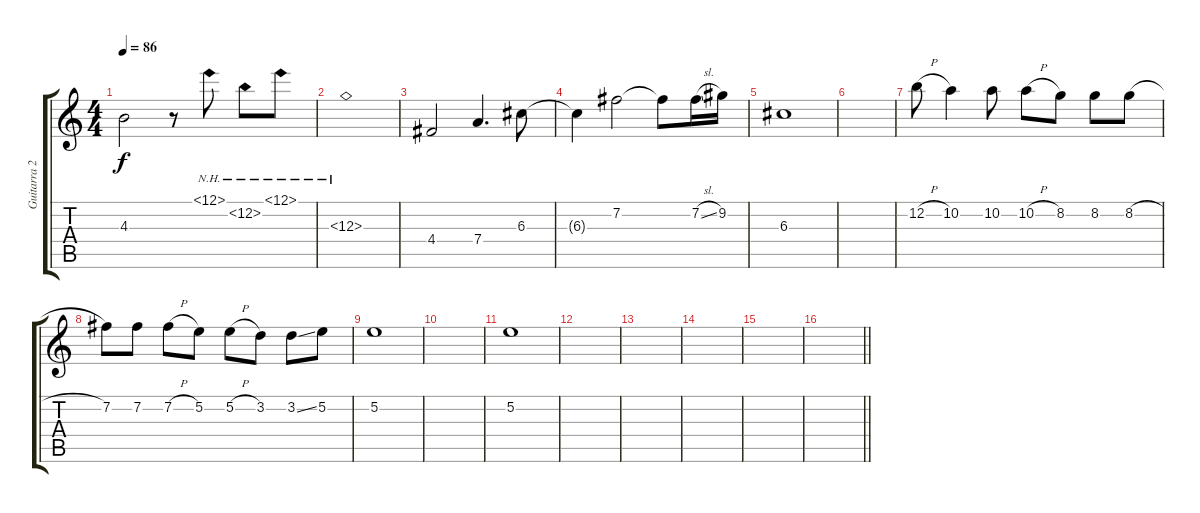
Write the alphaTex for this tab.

\track ("Guitarra 2" "Guitarra 2") {instrument acousticguitarnylon}
\staff {score tabs}
\tuning (E4 B3 G3 D3 A2 E2) {hide}
\ts (4 4)
\tempo 86
\clef g2
\ks c
4.3.2{dy f} r.8 12.1{nh}.8 12.2{nh}.8 12.1{nh}.8 |
12.3{nh}.1 |
4.4.2 7.4.4{d} 6.3.8 |
6.3{t}.4 7.2.2 7.2{t}.8 7.2{sl}.16 9.2.16 |
6.3.1 |
|
12.2{h}.8 10.2.4 10.2.8 10.2{h}.8 8.2.8 8.2.8 8.2{h}.8 |
7.2.8 7.2.8 7.2{h}.8 5.2.8 5.2{h}.8 3.2.8 3.2{ss}.8 5.2.8 |
5.2.1 |
|
5.2.1 |
|
|
|
|
\barLineRight lightlight
